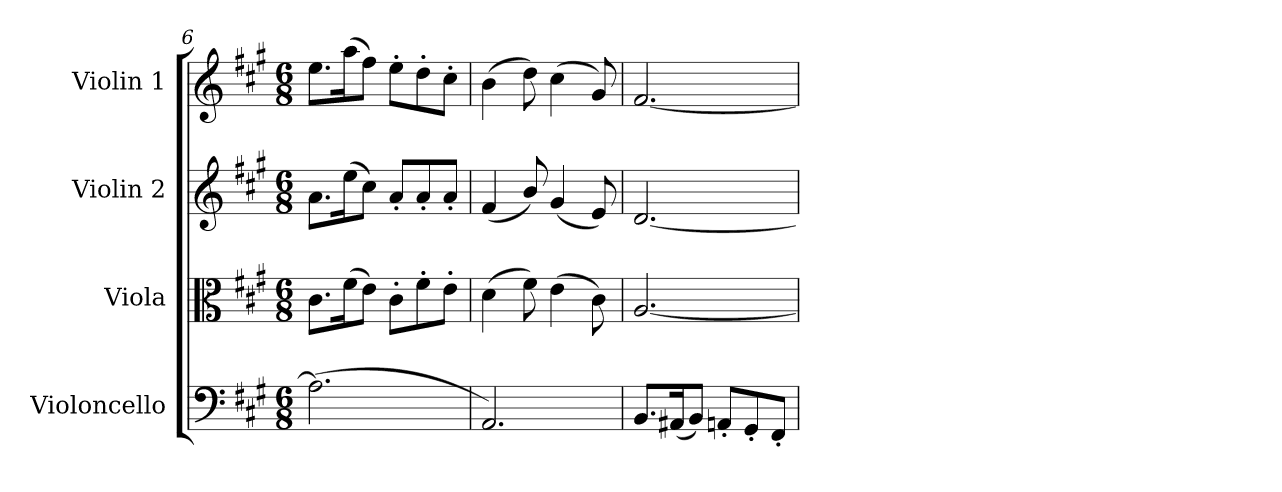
**kern	**kern	**kern	**kern
*part4	*part3	*part2	*part1
*staff4	*staff3	*staff2	*staff1
*I"Violoncello	*I"Viola	*I"Violin 2	*I"Violin 1
*I'Vc	*I'Vla	*I'Vln	*I'Vln
*clefF4	*clefC3	*clefG2	*clefG2
*k[f#c#g#]	*k[f#c#g#]	*k[f#c#g#]	*k[f#c#g#]
*M6/8	*M6/8	*M6/8	*M6/8
=6	=6	=6	=6
(2.A\]	8.c#\L	8.a\L	8.ee\L
.	(16f#\K	(16ee\K	(16aa\K
.	8e\J)	8cc#\J)	8ff#\J)
.	8c#'\L	8a'/L	8ee'\L
.	8f#'\	8a'/	8dd'\
.	8e'\J	8a'/J	8cc#'\J
!!LO:LB:g=z
=7	=7	=7	=7
2.AA/)	(4d\	(4f#/	(4b\
.	8f#\)	8b/)	8dd\)
.	(4e\	(4g#/	(4cc#\
.	8c#\)	8e/)	8g#/)
=8	=8	=8	=8
8.BB/L	[2.A/	[2.d/	[2.f#/
(16AA#X/K	.	.	.
8BB/J)	.	.	.
8AAn'/L	.	.	.
8GG#'/	.	.	.
8FF#'/J	.	.	.
=	=	=	=
*-	*-	*-	*-
